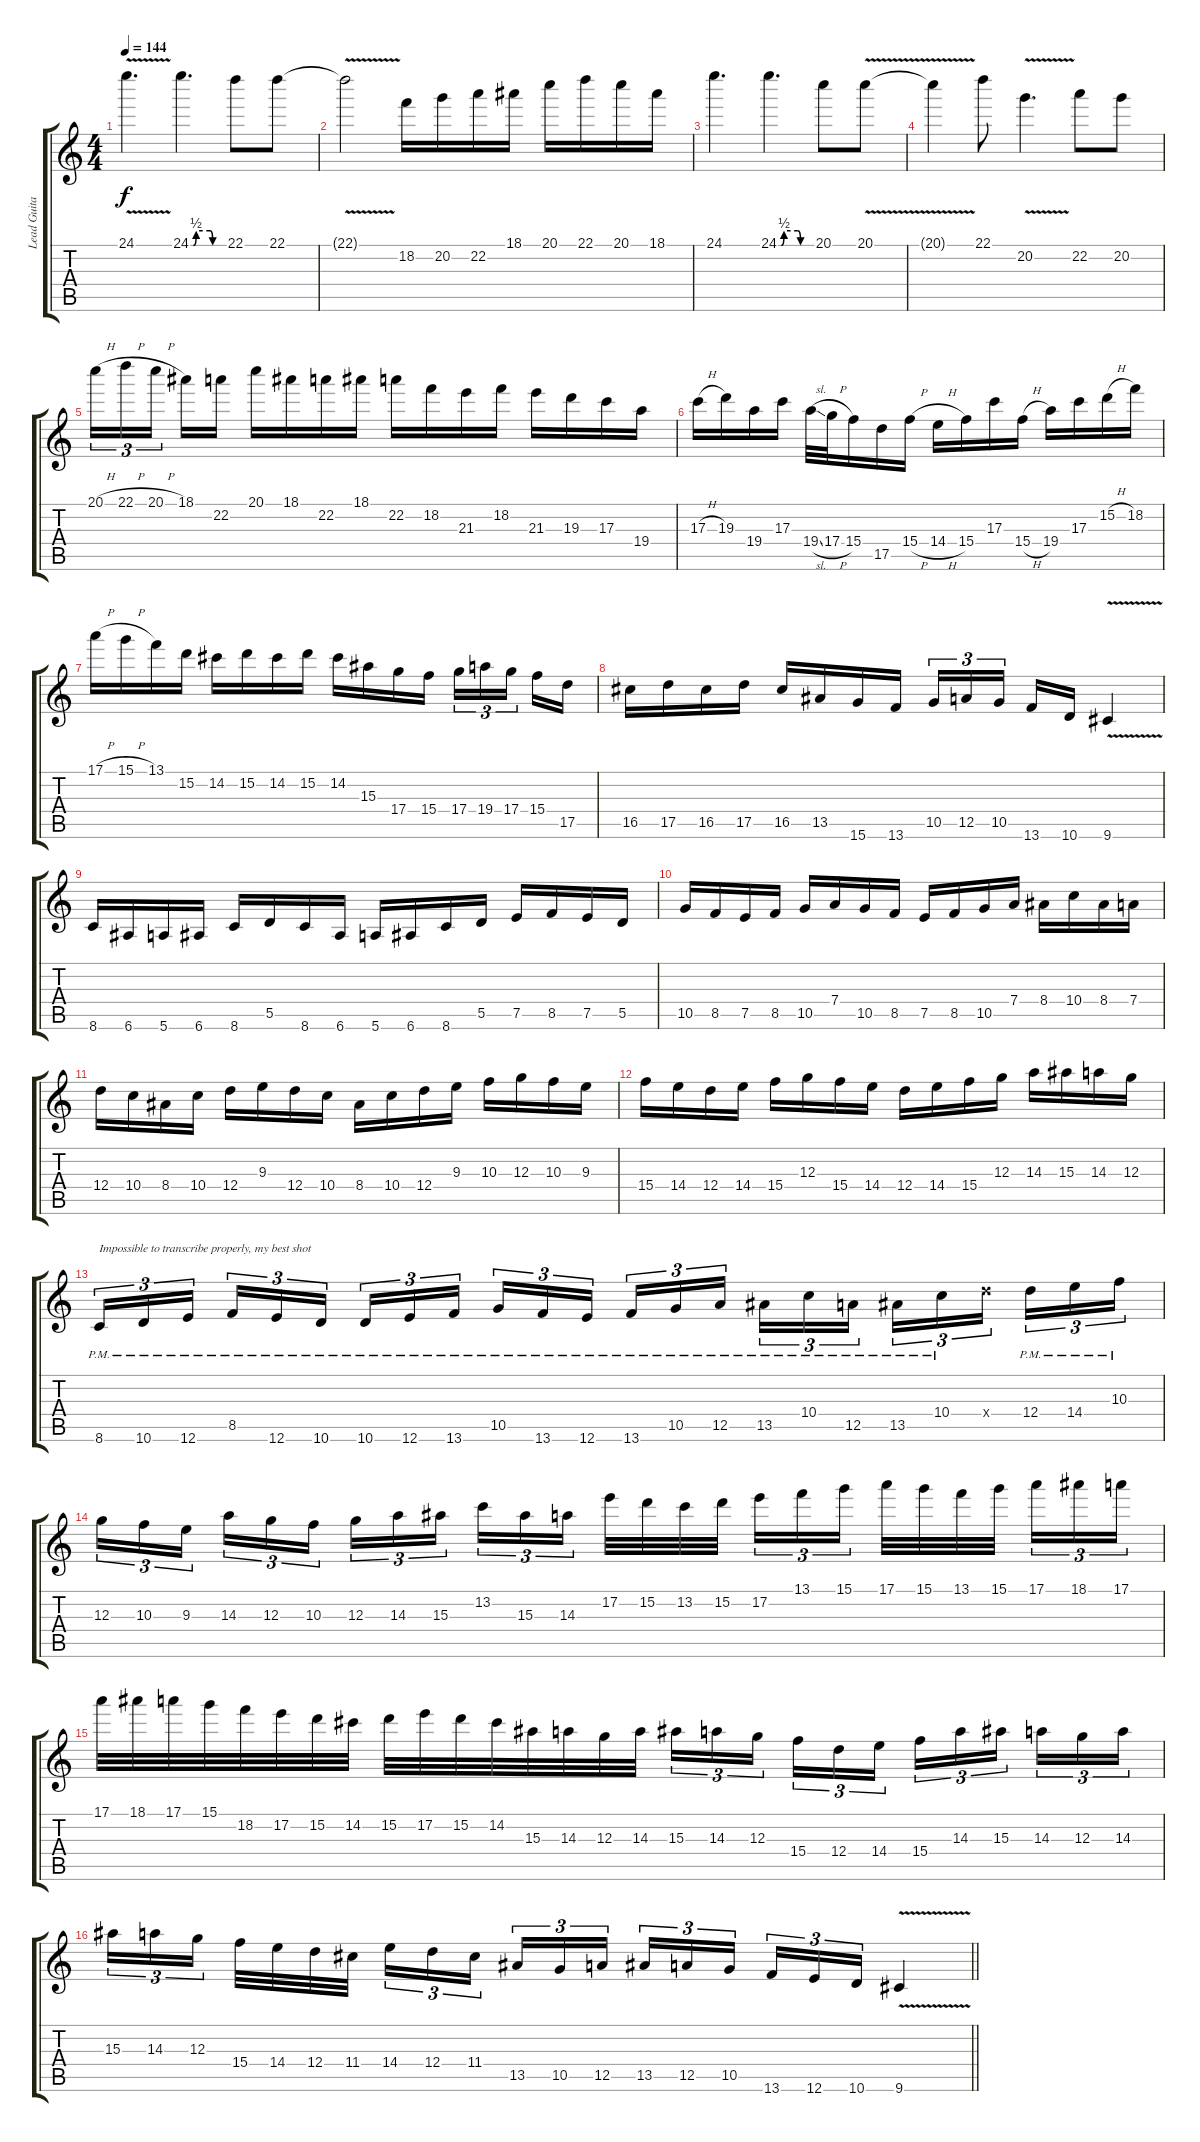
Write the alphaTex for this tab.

\track ("Lead Guitar 1" "Lead Guita") {instrument distortionguitar}
\staff {score tabs}
\tuning (E4 B3 G3 D3 A2 E2) {hide}
\ts (4 4)
\tempo 144
\clef g2
\ks c
24.1{v}.4{d dy f} 24.1{be (custom 0 0 5 0 10 2 35 2 40 0 45 0 50 0 60 0)}.4{d} 22.1.8 22.1.8 |
22.1{v t}.2 18.2.16 20.2.16 22.2.16 18.1.16 20.1.16 22.1.16 20.1.16 18.1.16 |
24.1.4{d} 24.1{be (custom 0 0 5 0 10 2 35 2 40 0 45 0 50 0 60 0)}.4{d} 20.1.8 20.1{v}.8 |
20.1{t}.4 22.1.8 20.2{v}.4{d} 22.2.8 20.2.8 |
20.1{h}.16{tu (3 2)} 22.1{h}.16{tu (3 2)} 20.1{h}.16{tu (3 2) beam splitsecondary} 18.1.16 22.2.16 20.1.16 18.1.16 22.2.16 18.1.16 22.2.16 18.2.16 21.3.16 18.2.16 21.3.16 19.3.16 17.3.16 19.4.16 |
17.3{h}.16 19.3.16 19.4.16 17.3.16 19.4{sl}.32 17.4{h}.32 15.4.16 17.5.16 15.4{h}.16 14.4{h}.16 15.4.16 17.3.16 15.4{h}.16 19.4.16 17.3.16 15.2{h}.16 18.2.16 |
17.1{h}.16 15.1{h}.16 13.1.16 15.2.16 14.2.16 15.2.16 14.2.16 15.2.16 14.2.16 15.3.16 17.4.16 15.4.16 17.4.16{tu (3 2)} 19.4.16{tu (3 2)} 17.4.16{tu (3 2) beam splitsecondary} 15.4.16 17.5.16 |
16.5.16 17.5.16 16.5.16 17.5.16 16.5.16 13.5.16 15.6.16 13.6.16 10.5.16{tu (3 2)} 12.5.16{tu (3 2)} 10.5.16{tu (3 2) beam splitsecondary} 13.6.16 10.6.16 9.6{v}.4 |
8.6.16 6.6.16 5.6.16 6.6.16 8.6.16 5.5.16 8.6.16 6.6.16 5.6.16 6.6.16 8.6.16 5.5.16 7.5.16 8.5.16 7.5.16 5.5.16 |
10.5.16 8.5.16 7.5.16 8.5.16 10.5.16 7.4.16 10.5.16 8.5.16 7.5.16 8.5.16 10.5.16 7.4.16 8.4.16 10.4.16 8.4.16 7.4.16 |
12.4.16 10.4.16 8.4.16 10.4.16 12.4.16 9.3.16 12.4.16 10.4.16 8.4.16 10.4.16 12.4.16 9.3.16 10.3.16 12.3.16 10.3.16 9.3.16 |
15.4.16 14.4.16 12.4.16 14.4.16 15.4.16 12.3.16 15.4.16 14.4.16 12.4.16 14.4.16 15.4.16 12.3.16 14.3.16 15.3.16 14.3.16 12.3.16 |
8.6{pm}.16{tu (3 2) txt "Impossible to transcribe properly, my best shot"} 10.6{pm}.16{tu (3 2)} 12.6{pm}.16{tu (3 2) beam splitsecondary} 8.5{pm}.16{tu (3 2)} 12.6{pm}.16{tu (3 2)} 10.6{pm}.16{tu (3 2)} 10.6{pm}.16{tu (3 2)} 12.6{pm}.16{tu (3 2)} 13.6{pm}.16{tu (3 2) beam splitsecondary} 10.5{pm}.16{tu (3 2)} 13.6{pm}.16{tu (3 2)} 12.6{pm}.16{tu (3 2)} 13.6{pm}.16{tu (3 2)} 10.5{pm}.16{tu (3 2)} 12.5{pm}.16{tu (3 2) beam splitsecondary} 13.5{pm}.16{tu (3 2)} 10.4{pm}.16{tu (3 2)} 12.5{pm}.16{tu (3 2)} 13.5{pm}.16{tu (3 2)} 10.4{pm}.16{tu (3 2)} 12.4{x}.16{tu (3 2) beam splitsecondary} 12.4{pm}.16{tu (3 2)} 14.4{pm}.16{tu (3 2)} 10.3{pm}.16{tu (3 2)} |
12.3.16{tu (3 2)} 10.3.16{tu (3 2)} 9.3.16{tu (3 2) beam splitsecondary} 14.3.16{tu (3 2)} 12.3.16{tu (3 2)} 10.3.16{tu (3 2)} 12.3.16{tu (3 2)} 14.3.16{tu (3 2)} 15.3.16{tu (3 2) beam splitsecondary} 13.2.16{tu (3 2)} 15.3.16{tu (3 2)} 14.3.16{tu (3 2)} 17.2.32 15.2.32 13.2.32 15.2.32{beam splitsecondary} 17.2.16{tu (3 2)} 13.1.16{tu (3 2)} 15.1.16{tu (3 2)} 17.1.32 15.1.32 13.1.32 15.1.32{beam splitsecondary} 17.1.16{tu (3 2)} 18.1.16{tu (3 2)} 17.1.16{tu (3 2)} |
17.1.32 18.1.32 17.1.32 15.1.32 18.2.32 17.2.32 15.2.32 14.2.32 15.2.32 17.2.32 15.2.32 14.2.32 15.3.32 14.3.32 12.3.32 14.3.32 15.3.16{tu (3 2)} 14.3.16{tu (3 2)} 12.3.16{tu (3 2) beam splitsecondary} 15.4.16{tu (3 2)} 12.4.16{tu (3 2)} 14.4.16{tu (3 2)} 15.4.16{tu (3 2)} 14.3.16{tu (3 2)} 15.3.16{tu (3 2) beam splitsecondary} 14.3.16{tu (3 2)} 12.3.16{tu (3 2)} 14.3.16{tu (3 2)} |
\barLineRight lightlight
15.3.16{tu (3 2)} 14.3.16{tu (3 2)} 12.3.16{tu (3 2) beam splitsecondary} 15.4.32 14.4.32 12.4.32 11.4.32 14.4.16{tu (3 2)} 12.4.16{tu (3 2)} 11.4.16{tu (3 2) beam splitsecondary} 13.5.16{tu (3 2)} 10.5.16{tu (3 2)} 12.5.16{tu (3 2)} 13.5.16{tu (3 2)} 12.5.16{tu (3 2)} 10.5.16{tu (3 2) beam splitsecondary} 13.6.16{tu (3 2)} 12.6.16{tu (3 2)} 10.6.16{tu (3 2)} 9.6{v}.4
